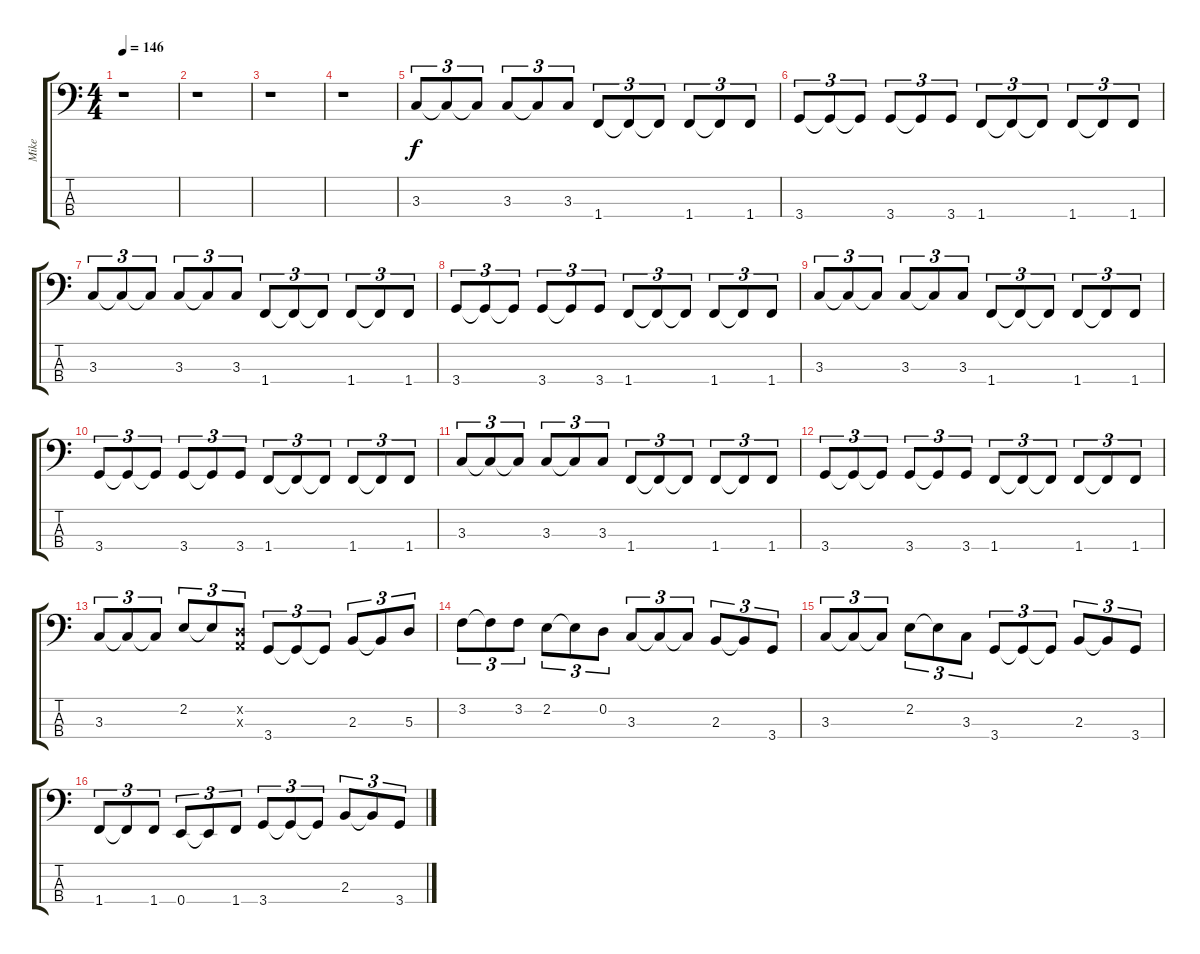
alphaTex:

\track ("Mike" "Mike") {instrument electricbasspick}
\staff {score tabs}
\tuning (G2 D2 A1 E1) {hide}
\ts (4 4)
\tempo 146
\clef f4
\ks c
r.1{dy f instrument electricbasspick} |
r.1 |
r.1 |
r.1 |
3.3.8{tu (3 2)} 3.3{t}.8{tu (3 2)} 3.3{t}.8{tu (3 2)} 3.3.8{tu (3 2)} 3.3{t}.8{tu (3 2)} 3.3.8{tu (3 2)} 1.4.8{tu (3 2)} 1.4{t}.8{tu (3 2)} 1.4{t}.8{tu (3 2)} 1.4.8{tu (3 2)} 1.4{t}.8{tu (3 2)} 1.4.8{tu (3 2)} |
3.4.8{tu (3 2)} 3.4{t}.8{tu (3 2)} 3.4{t}.8{tu (3 2)} 3.4.8{tu (3 2)} 3.4{t}.8{tu (3 2)} 3.4.8{tu (3 2)} 1.4.8{tu (3 2)} 1.4{t}.8{tu (3 2)} 1.4{t}.8{tu (3 2)} 1.4.8{tu (3 2)} 1.4{t}.8{tu (3 2)} 1.4.8{tu (3 2)} |
3.3.8{tu (3 2)} 3.3{t}.8{tu (3 2)} 3.3{t}.8{tu (3 2)} 3.3.8{tu (3 2)} 3.3{t}.8{tu (3 2)} 3.3.8{tu (3 2)} 1.4.8{tu (3 2)} 1.4{t}.8{tu (3 2)} 1.4{t}.8{tu (3 2)} 1.4.8{tu (3 2)} 1.4{t}.8{tu (3 2)} 1.4.8{tu (3 2)} |
3.4.8{tu (3 2)} 3.4{t}.8{tu (3 2)} 3.4{t}.8{tu (3 2)} 3.4.8{tu (3 2)} 3.4{t}.8{tu (3 2)} 3.4.8{tu (3 2)} 1.4.8{tu (3 2)} 1.4{t}.8{tu (3 2)} 1.4{t}.8{tu (3 2)} 1.4.8{tu (3 2)} 1.4{t}.8{tu (3 2)} 1.4.8{tu (3 2)} |
3.3.8{tu (3 2)} 3.3{t}.8{tu (3 2)} 3.3{t}.8{tu (3 2)} 3.3.8{tu (3 2)} 3.3{t}.8{tu (3 2)} 3.3.8{tu (3 2)} 1.4.8{tu (3 2)} 1.4{t}.8{tu (3 2)} 1.4{t}.8{tu (3 2)} 1.4.8{tu (3 2)} 1.4{t}.8{tu (3 2)} 1.4.8{tu (3 2)} |
3.4.8{tu (3 2)} 3.4{t}.8{tu (3 2)} 3.4{t}.8{tu (3 2)} 3.4.8{tu (3 2)} 3.4{t}.8{tu (3 2)} 3.4.8{tu (3 2)} 1.4.8{tu (3 2)} 1.4{t}.8{tu (3 2)} 1.4{t}.8{tu (3 2)} 1.4.8{tu (3 2)} 1.4{t}.8{tu (3 2)} 1.4.8{tu (3 2)} |
3.3.8{tu (3 2)} 3.3{t}.8{tu (3 2)} 3.3{t}.8{tu (3 2)} 3.3.8{tu (3 2)} 3.3{t}.8{tu (3 2)} 3.3.8{tu (3 2)} 1.4.8{tu (3 2)} 1.4{t}.8{tu (3 2)} 1.4{t}.8{tu (3 2)} 1.4.8{tu (3 2)} 1.4{t}.8{tu (3 2)} 1.4.8{tu (3 2)} |
3.4.8{tu (3 2)} 3.4{t}.8{tu (3 2)} 3.4{t}.8{tu (3 2)} 3.4.8{tu (3 2)} 3.4{t}.8{tu (3 2)} 3.4.8{tu (3 2)} 1.4.8{tu (3 2)} 1.4{t}.8{tu (3 2)} 1.4{t}.8{tu (3 2)} 1.4.8{tu (3 2)} 1.4{t}.8{tu (3 2)} 1.4.8{tu (3 2)} |
3.3.8{tu (3 2)} 3.3{t}.8{tu (3 2)} 3.3{t}.8{tu (3 2)} 2.2.8{tu (3 2)} 2.2{t}.8{tu (3 2)} (0.2{x} 0.3{x}).8{tu (3 2)} 3.4.8{tu (3 2)} 3.4{t}.8{tu (3 2)} 3.4{t}.8{tu (3 2)} 2.3.8{tu (3 2)} 2.3{t}.8{tu (3 2)} 5.3.8{tu (3 2)} |
3.2.8{tu (3 2)} 3.2{t}.8{tu (3 2)} 3.2.8{tu (3 2)} 2.2.8{tu (3 2)} 2.2{t}.8{tu (3 2)} 0.2.8{tu (3 2)} 3.3.8{tu (3 2)} 3.3{t}.8{tu (3 2)} 3.3{t}.8{tu (3 2)} 2.3.8{tu (3 2)} 2.3{t}.8{tu (3 2)} 3.4.8{tu (3 2)} |
3.3.8{tu (3 2)} 3.3{t}.8{tu (3 2)} 3.3{t}.8{tu (3 2)} 2.2.8{tu (3 2)} 2.2{t}.8{tu (3 2)} 3.3.8{tu (3 2)} 3.4.8{tu (3 2)} 3.4{t}.8{tu (3 2)} 3.4{t}.8{tu (3 2)} 2.3.8{tu (3 2)} 2.3{t}.8{tu (3 2)} 3.4.8{tu (3 2)} |
1.4.8{tu (3 2)} 1.4{t}.8{tu (3 2)} 1.4.8{tu (3 2)} 0.4.8{tu (3 2)} 0.4{t}.8{tu (3 2)} 1.4.8{tu (3 2)} 3.4.8{tu (3 2)} 3.4{t}.8{tu (3 2)} 3.4{t}.8{tu (3 2)} 2.3.8{tu (3 2)} 2.3{t}.8{tu (3 2)} 3.4.8{tu (3 2)}
